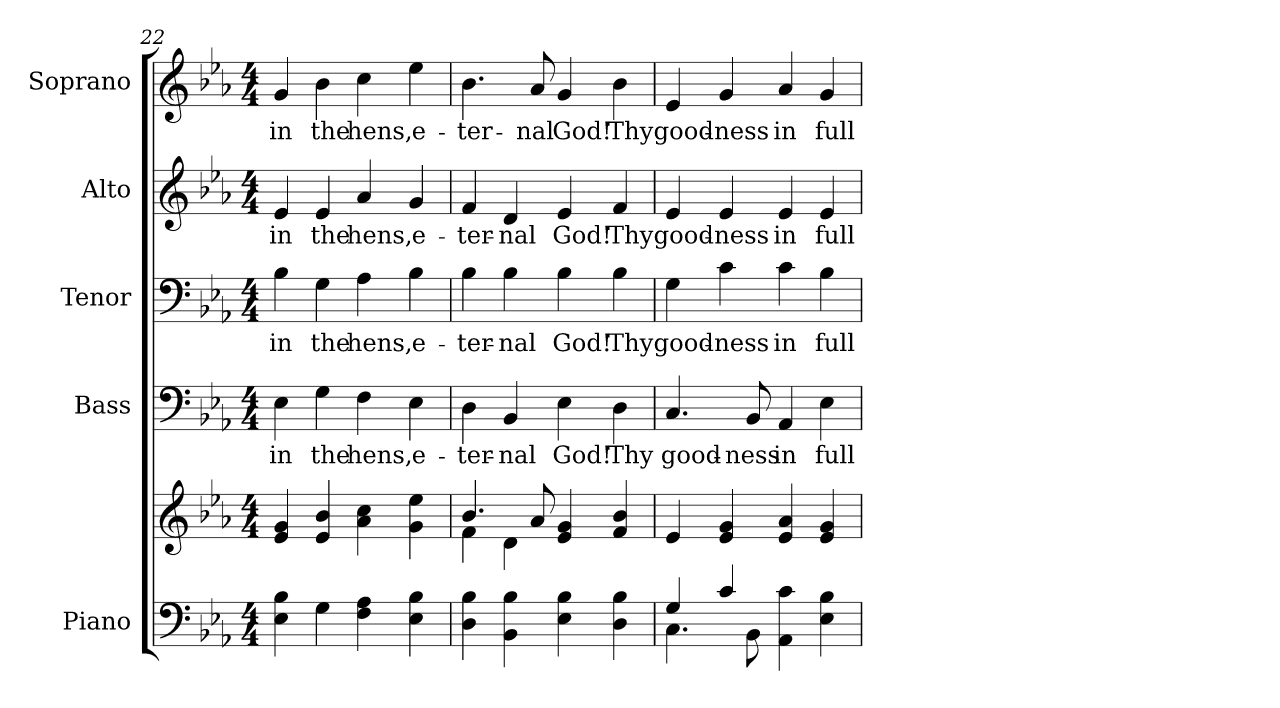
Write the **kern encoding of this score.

**kern	**kern	**kern	**text	**kern	**text	**kern	**text	**kern	**text
*part5	*part5	*part4	*part4	*part3	*part3	*part2	*part2	*part1	*part1
*staff6	*staff5	*staff4	*staff4	*staff3	*staff3	*staff2	*staff2	*staff1	*staff1
*I"Piano	*	*I"Bass	*	*I"Tenor	*	*I"Alto	*	*I"Soprano	*
*I'Pno.	*	*I'B.	*	*I'T.	*	*I'A.	*	*I'S.	*
*clefF4	*clefG2	*clefF4	*	*clefF4	*	*clefG2	*	*clefG2	*
*k[b-e-a-]	*k[b-e-a-]	*k[b-e-a-]	*	*k[b-e-a-]	*	*k[b-e-a-]	*	*k[b-e-a-]	*
*E-:	*E-:	*E-:	*	*E-:	*	*E-:	*	*E-:	*
*M4/4	*M4/4	*M4/4	*	*M4/4	*	*M4/4	*	*M4/4	*
=22	=22	=22	=22	=22	=22	=22	=22	=22	=22
!	!	!	!LO:LY:b:color=#000000	!	!	!	!	!	!
!	!	!	!	!	!LO:LY:b:color=#000000	!	!	!	!
!	!	!	!	!	!	!	!LO:LY:b:color=#000000	!	!
!	!	!	!	!	!	!	!	!	!LO:LY:b:color=#000000
4E-i\ 4B-i	4e-i/ 4gi	4E-i\	in	4B-i\	in	4e-i/	in	4gi/	in
!	!	!	!LO:LY:b:color=#000000	!	!	!	!	!	!
!	!	!	!	!	!LO:LY:b:color=#000000	!	!	!	!
!	!	!	!	!	!	!	!LO:LY:b:color=#000000	!	!
!	!	!	!	!	!	!	!	!	!LO:LY:b:color=#000000
4Gi\	4e-i/ 4b-i	4Gi\	the	4Gi\	the	4e-i/	the	4b-i\	the
!	!	!	!LO:LY:b:color=#000000	!	!	!	!	!	!
!	!	!	!	!	!LO:LY:b:color=#000000	!	!	!	!
!	!	!	!	!	!	!	!LO:LY:b:color=#000000	!	!
!	!	!	!	!	!	!	!	!	!LO:LY:b:color=#000000
4Fi\ 4A-i	4a-i\ 4cci	4Fi\	hens,	4A-i\	hens,	4a-i/	hens,	4cci\	hens,
!	!	!	!LO:LY:b:color=#000000	!	!	!	!	!	!
!	!	!	!	!	!LO:LY:b:color=#000000	!	!	!	!
!	!	!	!	!	!	!	!LO:LY:b:color=#000000	!	!
!	!	!	!	!	!	!	!	!	!LO:LY:b:color=#000000
4E-i\ 4B-i	4gi\ 4ee-i	4E-i\	e-	4B-i\	e-	4gi/	e-	4ee-i\	e-
!!LO:LB:g=z
=23	=23	=23	=23	=23	=23	=23	=23	=23	=23
*	*^	*	*	*	*	*	*	*	*
!	!	!	!	!LO:LY:b:color=#000000	!	!	!	!	!	!
!	!	!	!	!	!	!LO:LY:b:color=#000000	!	!	!	!
!	!	!	!	!	!	!	!	!LO:LY:b:color=#000000	!	!
!	!	!	!	!	!	!	!	!	!	!LO:LY:b:color=#000000
4Di\ 4B-i	4.b-i/	4fi\	4Di\	-ter-	4B-i\	-ter-	4fi/	-ter-	4.b-i\	-ter-
!	!	!	!	!LO:LY:b:color=#000000	!	!	!	!	!	!
!	!	!	!	!	!	!LO:LY:b:color=#000000	!	!	!	!
!	!	!	!	!	!	!	!	!LO:LY:b:color=#000000	!	!
4BB-i\ 4B-i	.	4di\	4BB-i/	-nal	4B-i\	-nal	4di/	-nal	.	.
!	!	!	!	!	!	!	!	!	!	!LO:LY:b:color=#000000
.	8a-i/	.	.	.	.	.	.	.	8a-i/	-nal
!	!	!	!	!LO:LY:b:color=#000000	!	!	!	!	!	!
!	!	!	!	!	!	!LO:LY:b:color=#000000	!	!	!	!
!	!	!	!	!	!	!	!	!LO:LY:b:color=#000000	!	!
!	!	!	!	!	!	!	!	!	!	!LO:LY:b:color=#000000
4E-i\ 4B-i	4e-i/ 4gi	2ryy	4E-i\	God!	4B-i\	God!	4e-i/	God!	4gi/	God!
!	!	!	!	!LO:LY:b:color=#000000	!	!	!	!	!	!
!	!	!	!	!	!	!LO:LY:b:color=#000000	!	!	!	!
!	!	!	!	!	!	!	!	!LO:LY:b:color=#000000	!	!
!	!	!	!	!	!	!	!	!	!	!LO:LY:b:color=#000000
4Di\ 4B-i	4fi/ 4b-i	.	4Di\	Thy	4B-i\	Thy	4fi/	Thy	4b-i\	Thy
*	*v	*v	*	*	*	*	*	*	*	*
=24	=24	=24	=24	=24	=24	=24	=24	=24	=24
*^	*	*	*	*	*	*	*	*	*
!	!	!	!	!LO:LY:b:color=#000000	!	!	!	!	!	!
!	!	!	!	!	!	!LO:LY:b:color=#000000	!	!	!	!
!	!	!	!	!	!	!	!	!LO:LY:b:color=#000000	!	!
!	!	!	!	!	!	!	!	!	!	!LO:LY:b:color=#000000
4Gi/	4.Ci\	4e-i/	4.Ci/	good-	4Gi\	good-	4e-i/	good-	4e-i/	good-
!	!	!	!	!	!	!LO:LY:b:color=#000000	!	!	!	!
!	!	!	!	!	!	!	!	!LO:LY:b:color=#000000	!	!
!	!	!	!	!	!	!	!	!	!	!LO:LY:b:color=#000000
4ci/	.	4e-i/ 4gi	.	.	4ci\	-ness	4e-i/	-ness	4gi/	-ness
!	!	!	!	!LO:LY:b:color=#000000	!	!	!	!	!	!
.	8BB-i\	.	8BB-i/	-ness	.	.	.	.	.	.
!	!	!	!	!LO:LY:b:color=#000000	!	!	!	!	!	!
!	!	!	!	!	!	!LO:LY:b:color=#000000	!	!	!	!
!	!	!	!	!	!	!	!	!LO:LY:b:color=#000000	!	!
!	!	!	!	!	!	!	!	!	!	!LO:LY:b:color=#000000
4AA-i\ 4ci	2ryy	4e-i/ 4a-i	4AA-i/	in	4ci\	in	4e-i/	in	4a-i/	in
!	!	!	!	!LO:LY:b:color=#000000	!	!	!	!	!	!
!	!	!	!	!	!	!LO:LY:b:color=#000000	!	!	!	!
!	!	!	!	!	!	!	!	!LO:LY:b:color=#000000	!	!
!	!	!	!	!	!	!	!	!	!	!LO:LY:b:color=#000000
4E-i\ 4B-i	.	4e-i/ 4gi	4E-i\	full	4B-i\	full	4e-i/	full	4gi/	full
*v	*v	*	*	*	*	*	*	*	*	*
=	=	=	=	=	=	=	=	=	=
*-	*-	*-	*-	*-	*-	*-	*-	*-	*-
